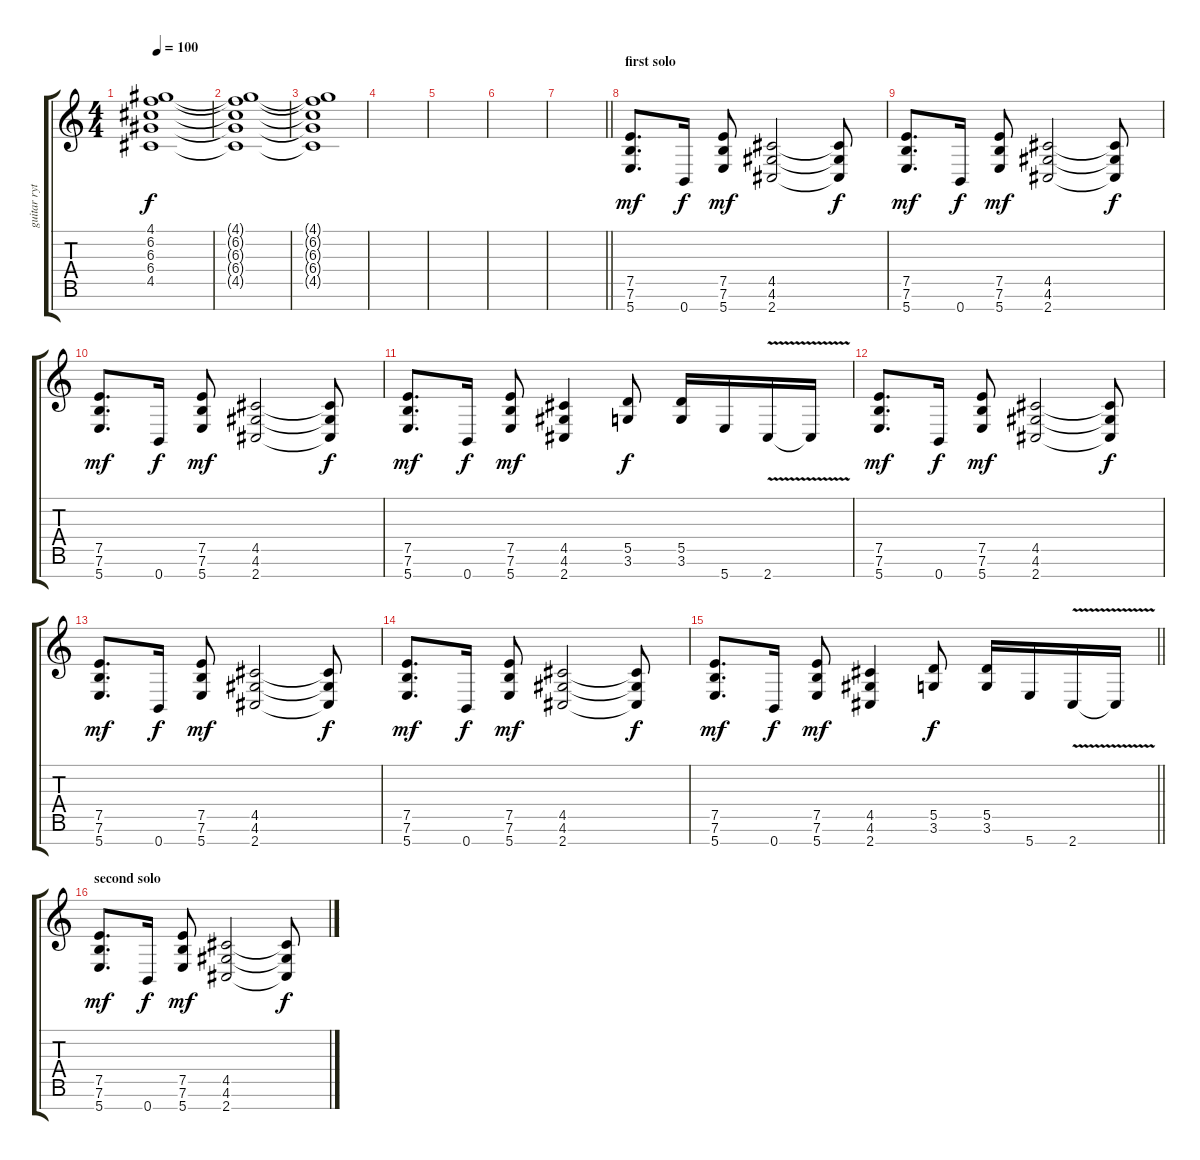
\track ("guitar rythm" "guitar ryt") {instrument distortionguitar}
\staff {score tabs}
\tuning (E4 B3 G3 D3 A2 E2 B1) {hide}
\ts (4 4)
\tempo 100
\clef g2
\ks c
(4.1{t} 6.2{t} 6.3{t} 6.4{t} 4.5{t}).1{dy f} |
(4.1{t} 6.2{t} 6.3{t} 6.4{t} 4.5{t}).1 |
(4.1{t} 6.2{t} 6.3{t} 6.4{t} 4.5{t}).1 |
|
|
|
\barLineRight lightlight
|
\section ("" "first solo")
(7.5 7.6 5.7).8{d dy mf volume 11 instrument distortionguitar} 0.7.16{dy f} (7.5 7.6 5.7).8{dy mf} (4.5 4.6 2.7).2 (4.5{t} 4.6{t} 2.7{t}).8{dy f} |
(7.5 7.6 5.7).8{d dy mf} 0.7.16{dy f} (7.5 7.6 5.7).8{dy mf} (4.5 4.6 2.7).2{beam Up} (4.5{t} 4.6{t} 2.7{t}).8{dy f} |
(7.5 7.6 5.7).8{d dy mf} 0.7.16{dy f} (7.5 7.6 5.7).8{dy mf} (4.5 4.6 2.7).2 (4.5{t} 4.6{t} 2.7{t}).8{dy f} |
(7.5 7.6 5.7).8{d dy mf} 0.7.16{dy f} (7.5 7.6 5.7).8{dy mf} (4.5 4.6 2.7).4 (5.5 3.6).8{dy f} (5.5 3.6).16 5.7.16 2.7{v}.16 2.7{t}.16 |
(7.5 7.6 5.7).8{d dy mf} 0.7.16{dy f} (7.5 7.6 5.7).8{dy mf} (4.5 4.6 2.7).2 (4.5{t} 4.6{t} 2.7{t}).8{dy f} |
(7.5 7.6 5.7).8{d dy mf} 0.7.16{dy f} (7.5 7.6 5.7).8{dy mf} (4.5 4.6 2.7).2{beam Up} (4.5{t} 4.6{t} 2.7{t}).8{dy f} |
(7.5 7.6 5.7).8{d dy mf} 0.7.16{dy f} (7.5 7.6 5.7).8{dy mf} (4.5 4.6 2.7).2 (4.5{t} 4.6{t} 2.7{t}).8{dy f} |
\barLineRight lightlight
(7.5 7.6 5.7).8{d dy mf} 0.7.16{dy f} (7.5 7.6 5.7).8{dy mf} (4.5 4.6 2.7).4 (5.5 3.6).8{dy f} (5.5 3.6).16 5.7.16 2.7{v}.16 2.7{t}.16 |
\section ("" "second solo")
(7.5 7.6 5.7).8{d dy mf} 0.7.16{dy f} (7.5 7.6 5.7).8{dy mf} (4.5 4.6 2.7).2 (4.5{t} 4.6{t} 2.7{t}).8{dy f}
